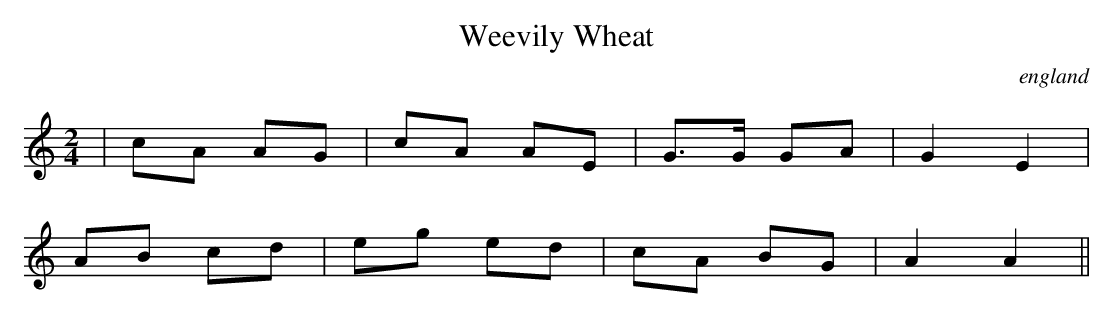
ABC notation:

X:1
T:Weevily Wheat
O:england
M:2/4
K:C
|c2A2 A2G2|c2A2 A2E2|G3G G2A2|G4 E4|
A2B2 c2d2|e2g2 e2d2|c2A2 B2G2|A4 A4||
